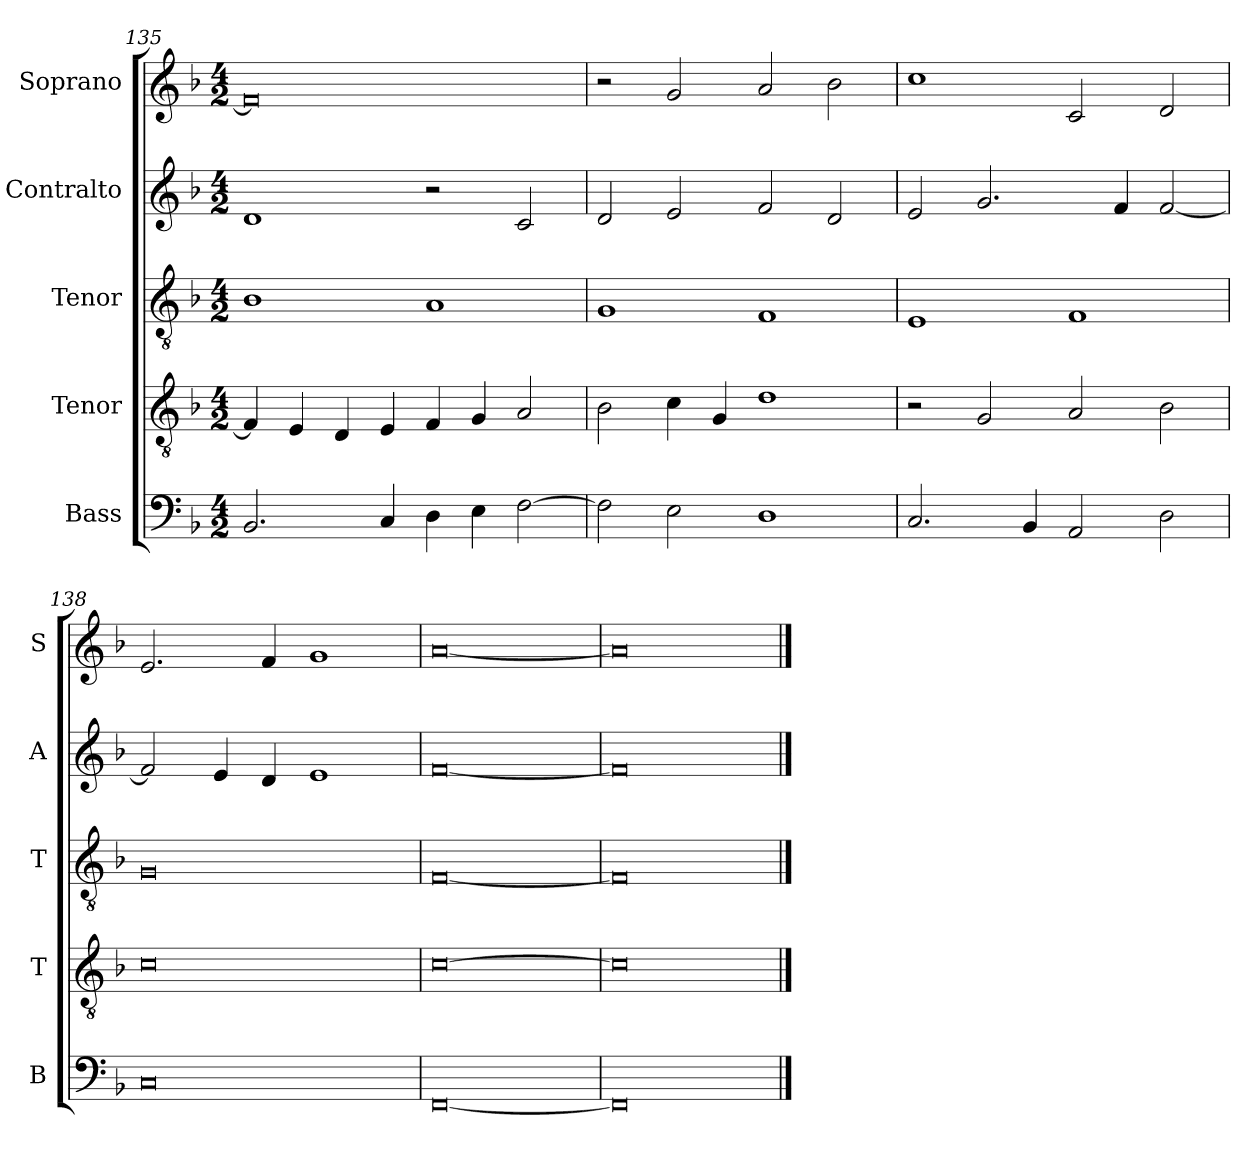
**kern	**kern	**kern	**kern	**kern
*part5	*part4	*part3	*part2	*part1
*staff5	*staff4	*staff3	*staff2	*staff1
*I"Bass	*I"Tenor	*I"Tenor	*I"Contralto	*I"Soprano
*I'B	*I'T	*I'T	*I'A	*I'S
*clefF4	*clefGv2	*clefGv2	*clefG2	*clefG2
*k[b-]	*k[b-]	*k[b-]	*k[b-]	*k[b-]
*F:ion	*F:ion	*F:ion	*F:ion	*F:ion
*M4/2	*M4/2	*M4/2	*M4/2	*M4/2
=135	=135	=135	=135	=135
2.BB-	4F]	1B-	1d	0f]
.	4E	.	.	.
.	4D	.	.	.
4C	4E	.	.	.
4D	4F	1A	2r	.
4E	4G	.	.	.
[2F	2A	.	2c	.
=136	=136	=136	=136	=136
2F]	2B-	1G	2d	2r
2E	4c	.	2e	2g
.	4G	.	.	.
1D	1d	1F	2f	2a
.	.	.	2d	2b-
=137	=137	=137	=137	=137
2.C	2r	1E	2e	1cc
.	2G	.	2.g	.
4BB-	.	.	.	.
2AA	2A	1F	.	2c
.	.	.	4f	.
2D	2B-	.	[2f	2d
=138	=138	=138	=138	=138
0C	0c	0G	2f]	2.e
.	.	.	4e	.
.	.	.	4d	4f
.	.	.	1e	1g
=139	=139	=139	=139	=139
[0FF	[0c	[0F	[0f	[0a
=140	=140	=140	=140	=140
0FF]	0c]	0F]	0f]	0a]
==	==	==	==	==
*-	*-	*-	*-	*-
